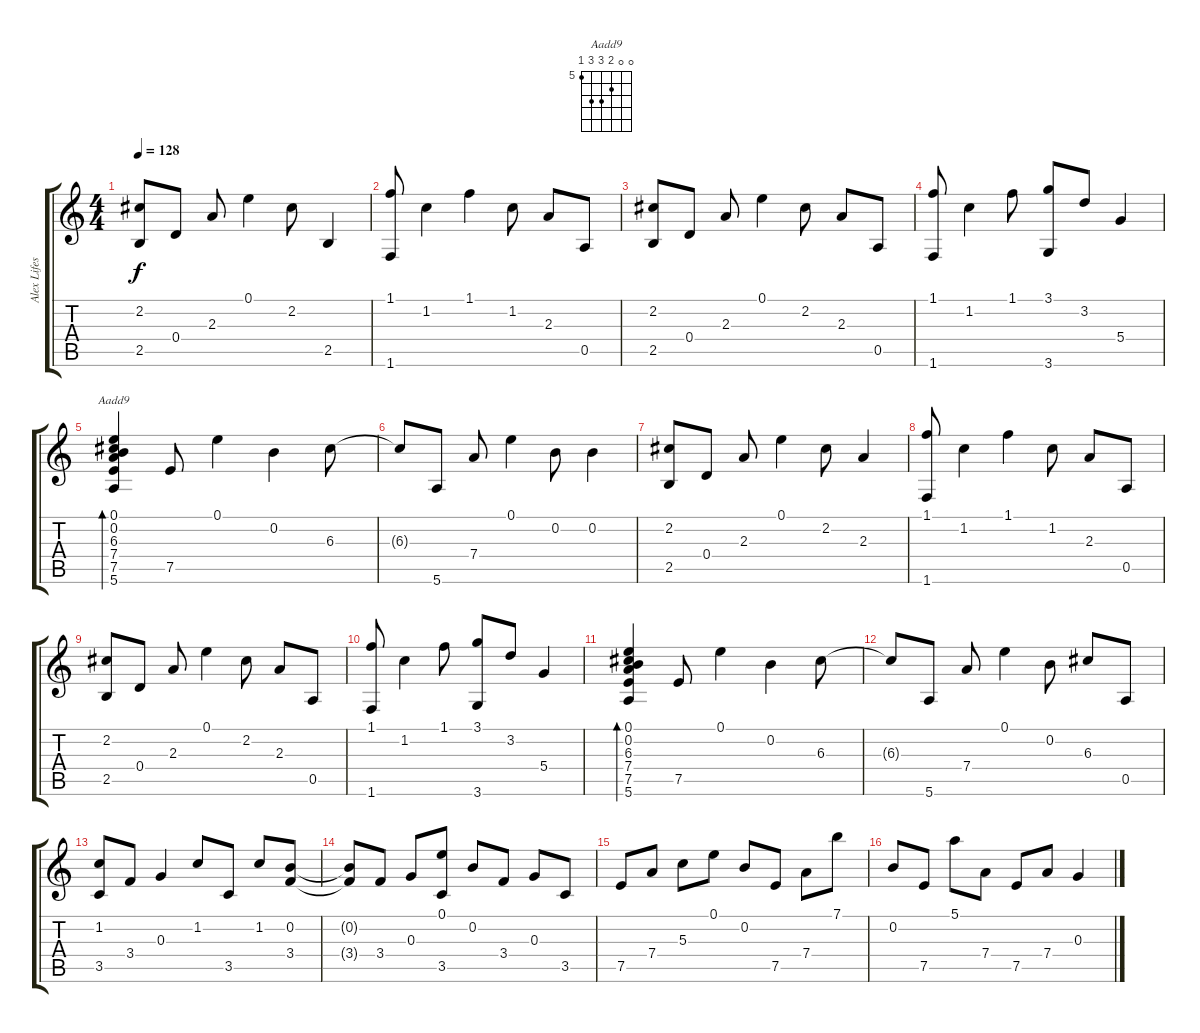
\track ("Alex Lifeson" "Alex Lifes") {instrument acousticguitarsteel}
\staff {score tabs}
\tuning (E4 B3 G3 D3 A2 E2) {hide}
\chord ("Aadd9" 0 0 6 7 7 5) {firstfret 5}
\ts (4 4)
\tempo 128
\clef g2
\ks c
(2.2 2.5).8{dy f} 0.4.8 2.3.8 0.1.4 2.2.8 2.5.4 |
(1.1 1.6).8 1.2.4 1.1.4 1.2.8 2.3.8 0.5.8 |
(2.2 2.5).8 0.4.8 2.3.8 0.1.4 2.2.8 2.3.8 0.5.8 |
(1.1 1.6).8 1.2.4 1.1.8 (3.1 3.6).8 3.2.8 5.4.4 |
(0.1 0.2 6.3 7.4 7.5 5.6).4{bd 480 ch "Aadd9"} 7.5.8 0.1.4 0.2.4 6.3.8 |
6.3{t}.8 5.6.8 7.4.8 0.1.4 0.2.8 0.2.4 |
(2.2 2.5).8 0.4.8 2.3.8 0.1.4 2.2.8 2.3.4 |
(1.1 1.6).8 1.2.4 1.1.4 1.2.8 2.3.8 0.5.8 |
(2.2 2.5).8 0.4.8 2.3.8 0.1.4 2.2.8 2.3.8 0.5.8 |
(1.1 1.6).8 1.2.4 1.1.8 (3.1 3.6).8 3.2.8 5.4.4 |
(0.1 0.2 6.3 7.4 7.5 5.6).4{bd 480} 7.5.8 0.1.4 0.2.4 6.3.8 |
6.3{t}.8 5.6.8 7.4.8 0.1.4 0.2.8 6.3.8 0.5.8 |
(1.2 3.5).8 3.4.8 0.3.4 1.2.8 3.5.8 1.2.8 (0.2 3.4).8 |
(0.2{t} 3.4{t}).8 3.4.8 0.3.8 (0.1 3.5).8 0.2.8 3.4.8 0.3.8 3.5.8 |
7.5.8 7.4.8 5.3.8 0.1.8 0.2.8 7.5.8 7.4.8 7.1.8 |
0.2.8 7.5.8 5.1.8 7.4.8 7.5.8 7.4.8 0.3.4
